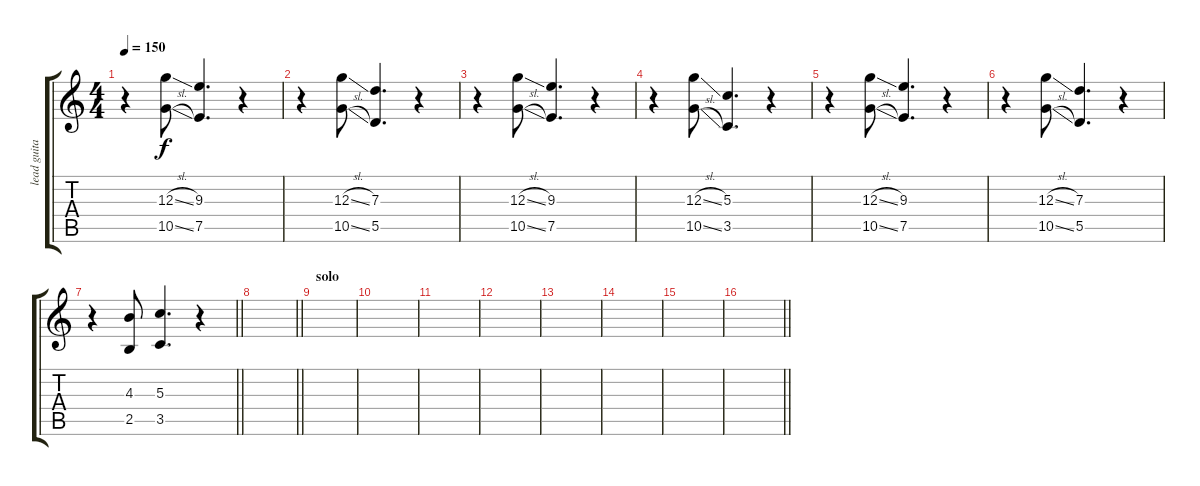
\track ("lead guitar" "lead guita") {instrument overdrivenguitar}
\staff {score tabs}
\tuning (E4 B3 G3 D3 A2 E2) {hide}
\ts (4 4)
\tempo 150
\clef g2
\ks c
r.4{dy f} (12.3{sl} 10.5{sl}).8 (9.3 7.5).4{d} r.4 |
r.4 (12.3{sl} 10.5{sl}).8 (7.3 5.5).4{d} r.4 |
r.4 (12.3{sl} 10.5{sl}).8 (9.3 7.5).4{d} r.4 |
r.4 (12.3{sl} 10.5{sl}).8 (5.3 3.5).4{d} r.4 |
r.4 (12.3{sl} 10.5{sl}).8 (9.3 7.5).4{d} r.4 |
r.4 (12.3{sl} 10.5{sl}).8 (7.3 5.5).4{d} r.4 |
\barLineRight lightlight
r.4 (4.3 2.5).8 (5.3 3.5).4{d} r.4 |
\section ("" "")
\barLineRight lightlight
|
\section ("" "solo")
|
|
|
|
|
|
|
\barLineRight lightlight
